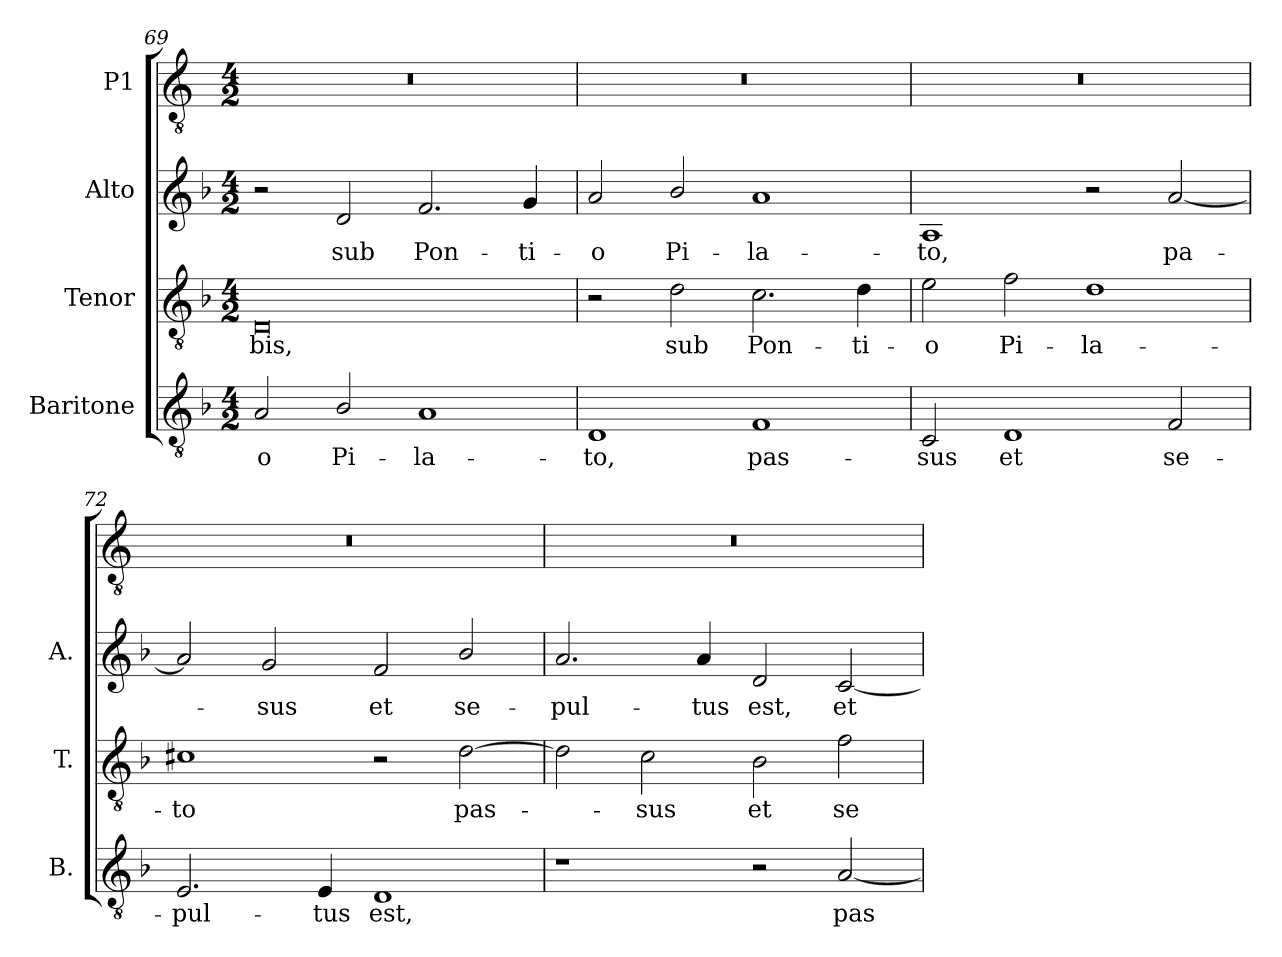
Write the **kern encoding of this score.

**kern	**text	**kern	**text	**kern	**text	**kern
*part4	*part4	*part3	*part3	*part2	*part2	*part1
*staff4	*staff4	*staff3	*staff3	*staff2	*staff2	*staff1
*I"Baritone	*	*I"Tenor	*	*I"Alto	*	*I"P1
*I'B.	*	*I'T.	*	*I'A.	*	*
*clefGv2	*	*clefGv2	*	*clefG2	*	*clefGv2
*ITrd7c12	*	*ITrd7c12	*	*	*	*ITrd7c12
*k[b-]	*	*k[b-]	*	*k[b-]	*	*k[]
*F:	*	*F:	*	*F:	*	*C:
*M4/2	*	*M4/2	*	*M4/2	*	*M4/2
=69	=69	=69	=69	=69	=69	=69
!	!LO:LY:b:color=#000000	!	!	!	!	!
!	!	!	!LO:LY:b:color=#000000	!	!	!LO:N:vis=1
2AAi/	-o	0DDi	-bis,	2r	.	0r
!	!LO:LY:b:color=#000000	!	!	!	!	!
!	!	!	!	!	!LO:LY:b:color=#000000	!
2BB-i/	Pi-	.	.	2di/	sub	.
!	!LO:LY:b:color=#000000	!	!	!	!	!
!	!	!	!	!	!LO:LY:b:color=#000000	!
1AAi	-la-	.	.	2.fi/	Pon-	.
!	!	!	!	!	!LO:LY:b:color=#000000	!
.	.	.	.	4gi/	-ti-	.
=70	=70	=70	=70	=70	=70	=70
!	!LO:LY:b:color=#000000	!	!	!	!	!
!	!	!	!	!	!LO:LY:b:color=#000000	!LO:N:vis=1
1DDi	-to,	2r	.	2ai/	-o	0r
!	!	!	!LO:LY:b:color=#000000	!	!	!
!	!	!	!	!	!LO:LY:b:color=#000000	!
.	.	2Di\	sub	2b-i/	Pi-	.
!	!LO:LY:b:color=#000000	!	!	!	!	!
!	!	!	!LO:LY:b:color=#000000	!	!	!
!	!	!	!	!	!LO:LY:b:color=#000000	!
1FFi	pas-	2.Ci\	Pon-	1ai	-la-	.
!	!	!	!LO:LY:b:color=#000000	!	!	!
.	.	4Di\	-ti-	.	.	.
=71	=71	=71	=71	=71	=71	=71
!	!LO:LY:b:color=#000000	!	!	!	!	!
!	!	!	!LO:LY:b:color=#000000	!	!	!
!	!	!	!	!	!LO:LY:b:color=#000000	!LO:N:vis=1
2CCi/	-sus	2Ei\	-o	1Ai	-to,	0r
!	!LO:LY:b:color=#000000	!	!	!	!	!
!	!	!	!LO:LY:b:color=#000000	!	!	!
1DDi	et	2Fi\	Pi-	.	.	.
!	!	!	!LO:LY:b:color=#000000	!	!	!
.	.	1Di	-la-	2r	.	.
!	!LO:LY:b:color=#000000	!	!	!	!	!
!	!	!	!	!	!LO:LY:b:color=#000000	!
2FFi/	se-	.	.	[2ai/	pa-	.
=72	=72	=72	=72	=72	=72	=72
!	!LO:LY:b:color=#000000	!	!	!	!	!
!	!	!	!LO:LY:b:color=#000000	!	!	!LO:N:vis=1
2.EEi/	-pul-	1C#Xi	-to	2ai/]	.	0r
!	!	!	!	!	!LO:LY:b:color=#000000	!
.	.	.	.	2gi/	-sus	.
!	!LO:LY:b:color=#000000	!	!	!	!	!
4EEi/	-tus	.	.	.	.	.
!	!LO:LY:b:color=#000000	!	!	!	!	!
!	!	!	!	!	!LO:LY:b:color=#000000	!
1DDi	est,	2r	.	2fi/	et	.
!	!	!	!LO:LY:b:color=#000000	!	!	!
!	!	!	!	!	!LO:LY:b:color=#000000	!
.	.	[2Di\	pas-	2b-i/	se-	.
!!LO:PB:g=z
=73	=73	=73	=73	=73	=73	=73
!	!	!	!	!	!LO:LY:b:color=#000000	!LO:N:vis=1
1r	.	2Di\]	.	2.ai/	-pul-	0r
!	!	!	!LO:LY:b:color=#000000	!	!	!
.	.	2Ci\	-sus	.	.	.
!	!	!	!	!	!LO:LY:b:color=#000000	!
.	.	.	.	4ai/	-tus	.
!	!	!	!LO:LY:b:color=#000000	!	!	!
!	!	!	!	!	!LO:LY:b:color=#000000	!
2r	.	2BB-i\	et	2di/	est,	.
!	!LO:LY:b:color=#000000	!	!	!	!	!
!	!	!	!LO:LY:b:color=#000000	!	!	!
!	!	!	!	!	!LO:LY:b:color=#000000	!
[2AAi/	pas-	2Fi\	se-	[2ci/	et	.
=	=	=	=	=	=	=
*-	*-	*-	*-	*-	*-	*-
